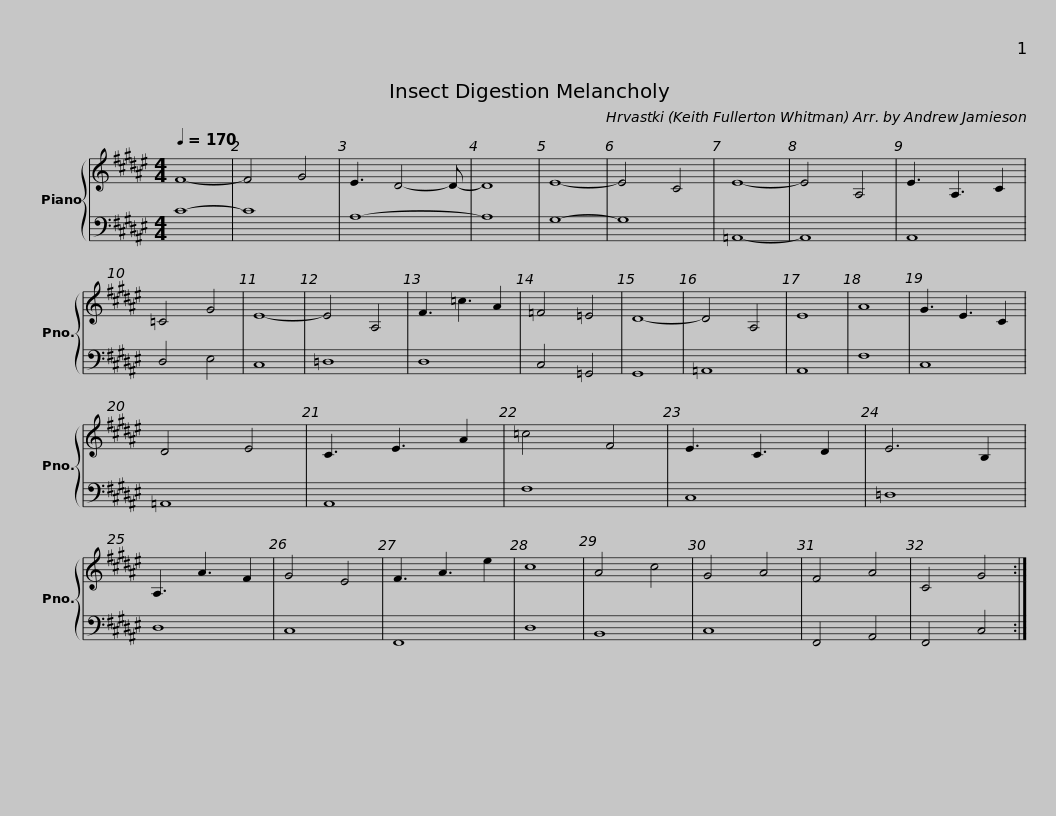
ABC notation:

X:1
%%score { 1 | 2 }
L:1/8
Q:1/4=170
M:4/4
I:linebreak $
K:F#
V:1 treble
V:2 bass
V:1
 F8- | F4 G4 | E3 D4- D- | D8 | E8- | %5
 E4 C4 | E8- | E4 A,4 | E3 A,3 C2 | =C4 G4 | %10
 E8- | E4 A,4 | F3 =c3 A2 |$ =F4 =E4 | D8- | %15
 D4 A,4 | E8 | A8 | G3 E3 C2 | D4 E4 | %20
 C3 E3 A2 | =c4 F4 | E3 C3 D2 | E6 B,2 | A,3 A3 F2 |$ %25
 G4 E4 | F3 A3 e2 | c8 | A4 c4 | G4 A4 | %30
 F4 A4 | C4 G4 :| %32
V:2
 C8- | C8 | A,8- | A,8 | G,8- | %5
 G,8 | =A,,8- | A,,8 | A,,8 | D,4 E,4 | %10
 C,8 | =D,8 | D,8 |$ C,4 =G,,4 | G,,8 | %15
 =A,,8 | A,,8 | F,8 | C,8 | =A,,8 | %20
 A,,8 | F,8 | C,8 | =D,8 | D,8 |$ %25
 C,8 | F,,8 | D,8 | B,,8 | C,8 | %30
 F,,4 A,,4 | F,,4 C,4 :| %32
